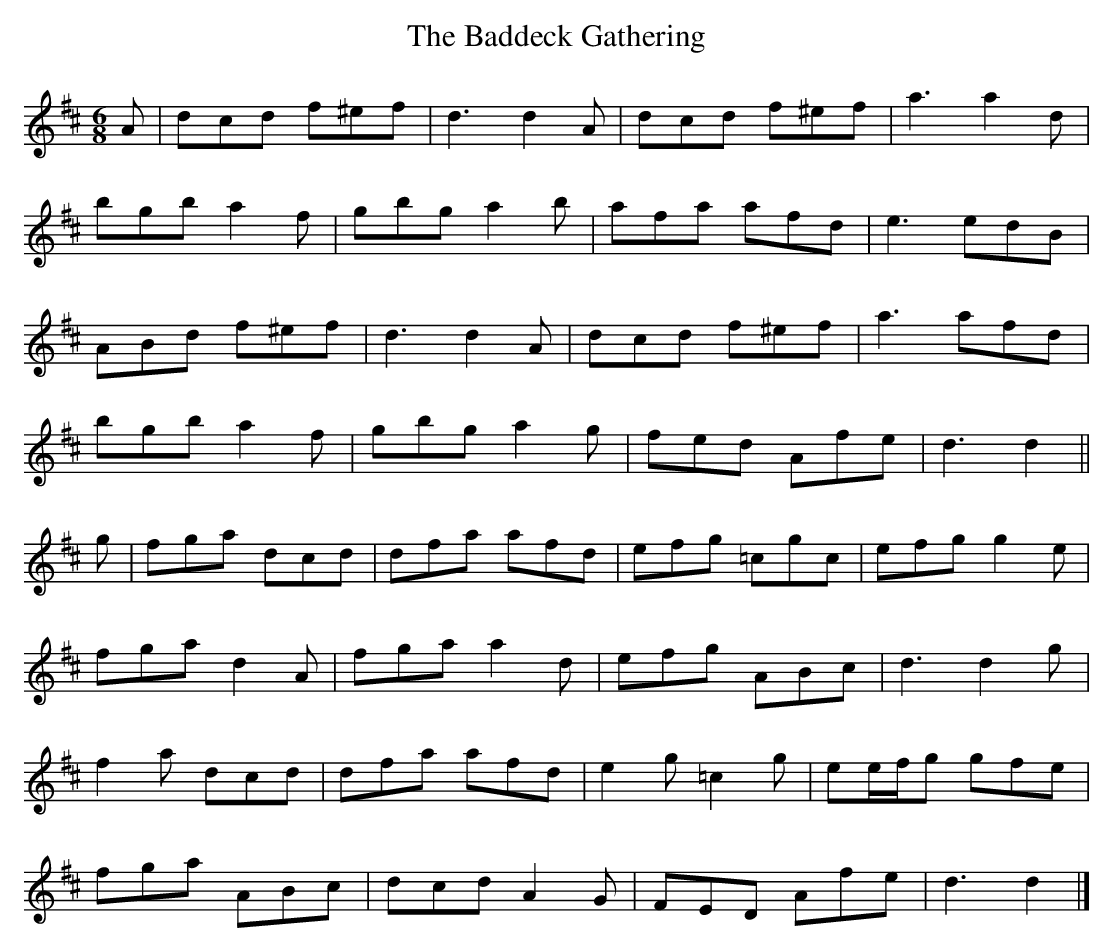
X:1
T: The Baddeck Gathering
M: 6/8
L: 1/8
K: Dmaj
A |dcd f^ef | d3 d2 A | dcd f^ef | a3 a2 d |
bgb a2 f | gbg a2 b | afa afd | e3 edB |
ABd f^ef | d3 d2 A | dcd f^ef | a3 afd |
bgb a2 f | gbg a2 g | fed Afe | d3 d2 ||
g |fga dcd | dfa afd | efg =cgc | efg g2 e |
fga d2 A | fga a2 d | efg ABc |d3 d2 g |
f2 a dcd | dfa afd | e2 g =c2 g | ee/f/g gfe |
fga ABc | dcd A2 G | FED Afe | d3 d2 |]
